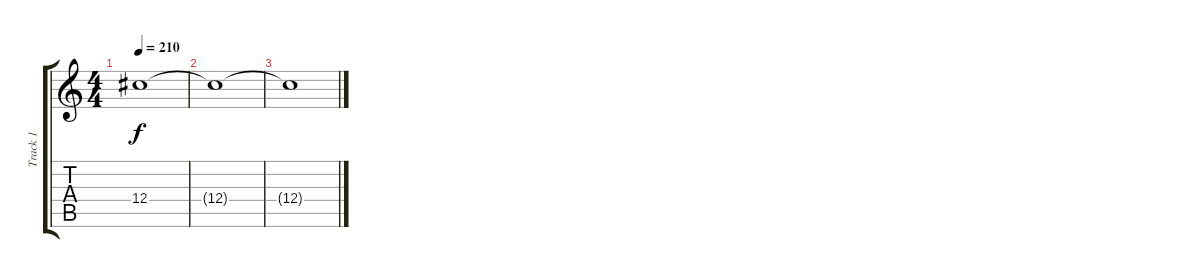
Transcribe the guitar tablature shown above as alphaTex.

\track ("Track 1" "Track 1") {instrument distortionguitar}
\staff {score tabs}
\tuning (Eb4 Bb3 Gb3 Db3 Ab2 Db2) {hide}
\ts (4 4)
\tempo 210
\clef g2
\ks c
12.4{t}.1{dy f} |
12.4{t}.1 |
12.4{t}.1
